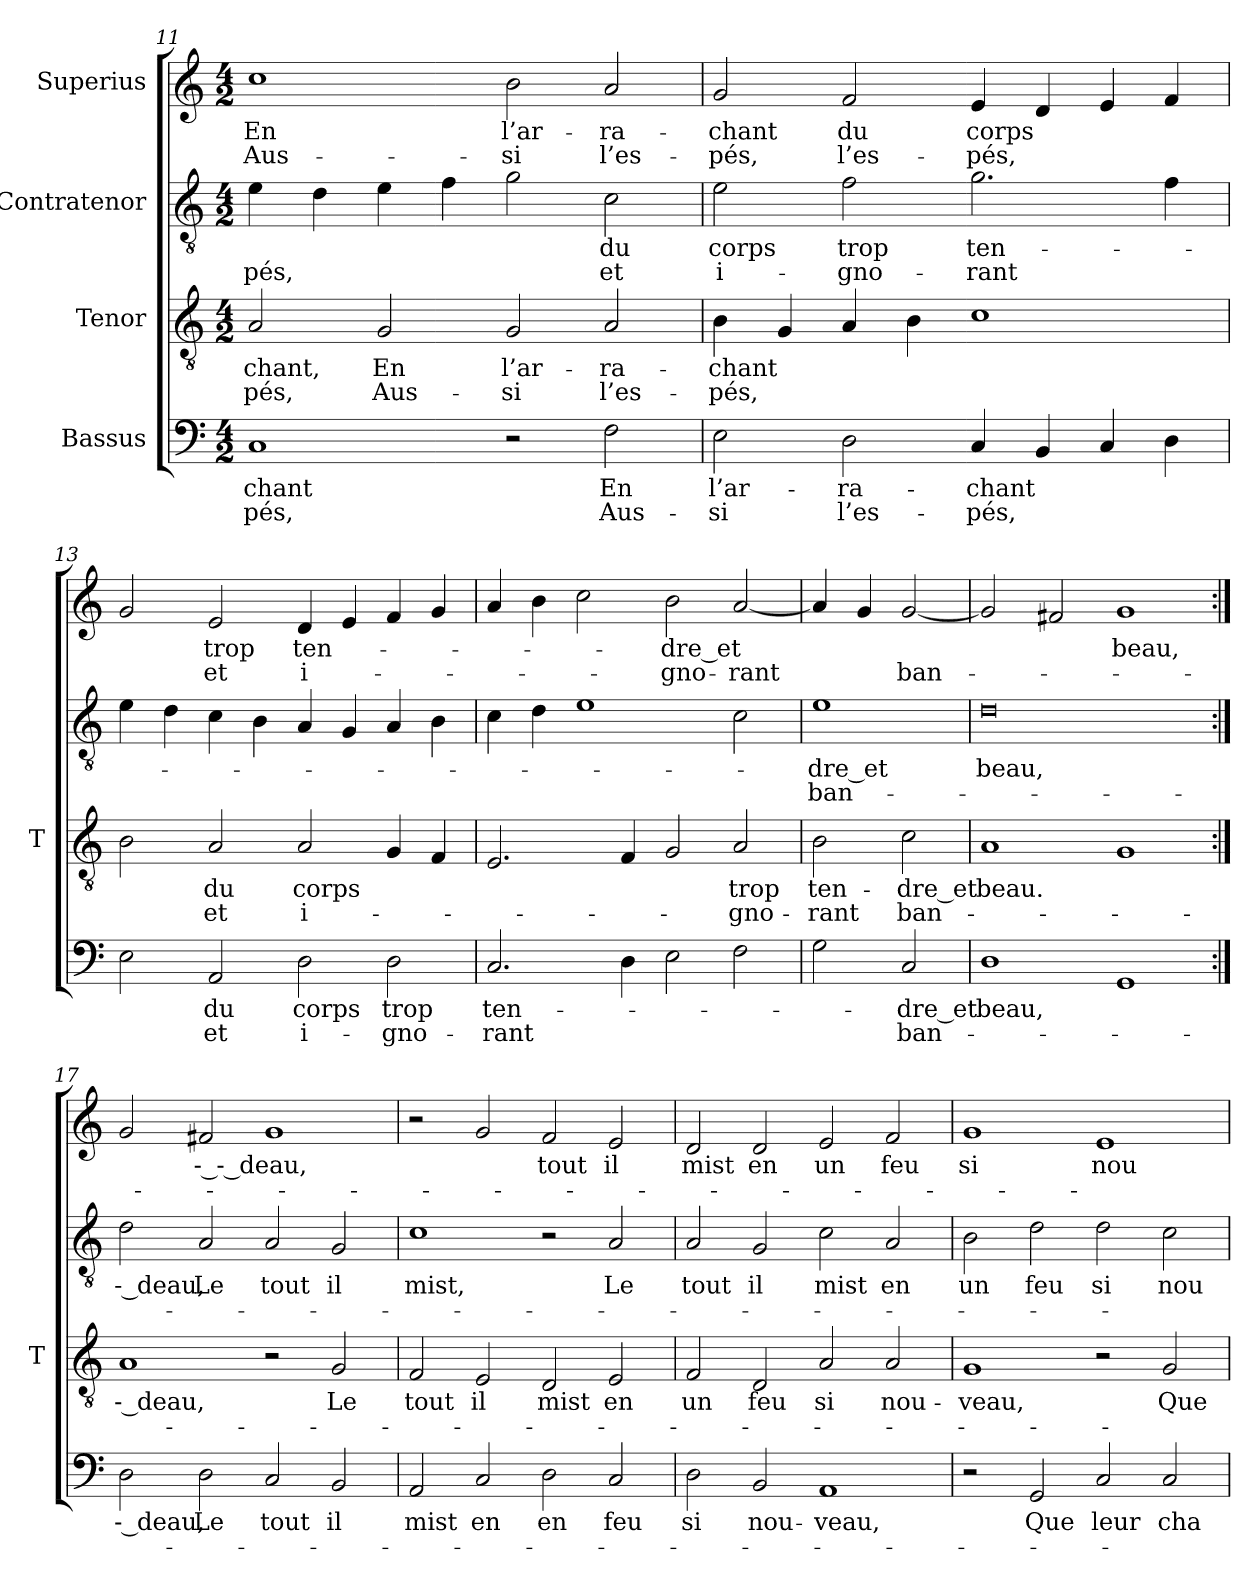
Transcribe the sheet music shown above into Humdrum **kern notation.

**kern	**text	**text	**kern	**text	**text	**kern	**text	**text	**kern	**text	**text
*part4	*part4	*part4	*part3	*part3	*part3	*part2	*part2	*part2	*part1	*part1	*part1
*staff4	*staff4	*staff4	*staff3	*staff3	*staff3	*staff2	*staff2	*staff2	*staff1	*staff1	*staff1
*I"Bassus	*	*	*I"Tenor	*	*	*I"Contratenor	*	*	*I"Superius	*	*
*	*	*	*I'T	*	*	*	*	*	*	*	*
*clefF4	*	*	*clefGv2	*	*	*clefGv2	*	*	*clefG2	*	*
*k[]	*	*	*k[]	*	*	*k[]	*	*	*k[]	*	*
*M4/2	*	*	*M4/2	*	*	*M4/2	*	*	*M4/2	*	*
=11	=11	=11	=11	=11	=11	=11	=11	=11	=11	=11	=11
1C	-chant	-pés,	2A	-chant,	-pés,	4e	.	-pés,	1cc	-En	Aus-
.	.	.	.	.	.	4d	.	.	.	.	.
.	.	.	2G	-En	Aus-	4e	.	.	.	.	.
.	.	.	.	.	.	4f	.	.	.	.	.
2r	.	.	2G	l’ar-	-si	2g	.	.	2b	l’ar-	-si
2F	-En	Aus-	2A	ra-	l’es-	2c	-du	-et	2a	ra-	l’es-
=12	=12	=12	=12	=12	=12	=12	=12	=12	=12	=12	=12
2E	l’ar-	-si	4B	-chant	-pés,	2e	-corps	i-	2g	-chant	-pés,
.	.	.	4G	.	.	.	.	.	.	.	.
2D	ra-	l’es-	4A	.	.	2f	-trop	gno-	2f	-du	l’es-
.	.	.	4B	.	.	.	.	.	.	.	.
4C	-chant	-pés,	1c	.	.	2.g	ten-	-rant	4e	-corps	-pés,
4BB	.	.	.	.	.	.	.	.	4d	.	.
4C	.	.	.	.	.	.	.	.	4e	.	.
4D	.	.	.	.	.	4f	.	.	4f	.	.
=13	=13	=13	=13	=13	=13	=13	=13	=13	=13	=13	=13
2E	.	.	2B	.	.	4e	.	.	2g	.	.
.	.	.	.	.	.	4d	.	.	.	.	.
2AA	-du	-et	2A	-du	-et	4c	.	.	2e	-trop	-et
.	.	.	.	.	.	4B	.	.	.	.	.
2D	-corps	i-	2A	-corps	i-	4A	.	.	4d	ten-	i-
.	.	.	.	.	.	4G	.	.	4e	.	.
2D	-trop	gno-	4G	.	.	4A	.	.	4f	.	.
.	.	.	4F	.	.	4B	.	.	4g	.	.
=14	=14	=14	=14	=14	=14	=14	=14	=14	=14	=14	=14
2.C	ten-	-rant	2.E	.	.	4c	.	.	4a	.	.
.	.	.	.	.	.	4d	.	.	4b	.	.
.	.	.	.	.	.	1e	.	.	2cc	.	.
4D	.	.	4F	.	.	.	.	.	.	.	.
2E	.	.	2G	.	.	.	.	.	2b	-dre_et	gno-
2F	.	.	2A	-trop	gno-	2c	.	.	[2a	.	-rant
=15	=15	=15	=15	=15	=15	=15	=15	=15	=15	=15	=15
2G	.	.	2B	ten-	-rant	1e	-dre_et	ban-	4a]	.	.
.	.	.	.	.	.	.	.	.	4g	.	.
2C	-dre_et	ban-	2c	-dre_et	ban-	.	.	.	[2g	.	ban-
=16	=16	=16	=16	=16	=16	=16	=16	=16	=16	=16	=16
1D	-beau,	.	1A	-beau.	.	0d	-beau,	.	2g]	.	.
.	.	.	.	.	.	.	.	.	2f#X	.	.
1GG	.	.	1G	.	.	.	.	.	1g	-beau,	.
=17:|!	=17:|!	=17:|!	=17:|!	=17:|!	=17:|!	=17:|!	=17:|!	=17:|!	=17:|!	=17:|!	=17:|!
2D	-- deau,	.	1A	-- deau,	.	2d	-- deau,	.	2g	.	.
2D	-Le	.	.	.	.	2A	-Le	.	2f#X	-- - deau,	.
2C	-tout	.	2r	.	.	2A	-tout	.	1g	.	.
2BB	-il	.	2G	-Le	.	2G	-il	.	.	.	.
=18	=18	=18	=18	=18	=18	=18	=18	=18	=18	=18	=18
2AA	-mist	.	2F	-tout	.	1c	-mist,	.	2r	.	.
2C	-en	.	2E	-il	.	.	.	.	2g	.	.
2D	-en	.	2D	-mist	.	2r	.	.	2f	-tout	.
2C	-feu	.	2E	-en	.	2A	-Le	.	2e	-il	.
=19	=19	=19	=19	=19	=19	=19	=19	=19	=19	=19	=19
2D	-si	.	2F	-un	.	2A	-tout	.	2d	-mist	.
2BB	nou-	.	2D	-feu	.	2G	-il	.	2d	-en	.
1AA	-veau,	.	2A	-si	.	2c	-mist	.	2e	-un	.
.	.	.	2A	nou-	.	2A	-en	.	2f	-feu	.
=20	=20	=20	=20	=20	=20	=20	=20	=20	=20	=20	=20
2r	.	.	1G	-veau,	.	2B	-un	.	1g	-si	.
2GG	-Que	.	.	.	.	2d	-feu	.	.	.	.
2C	-leur	.	2r	.	.	2d	-si	.	1e	nou-	.
2C	cha-	.	2G	-Que	.	2c	nou-	.	.	.	.
=	=	=	=	=	=	=	=	=	=	=	=
*-	*-	*-	*-	*-	*-	*-	*-	*-	*-	*-	*-
